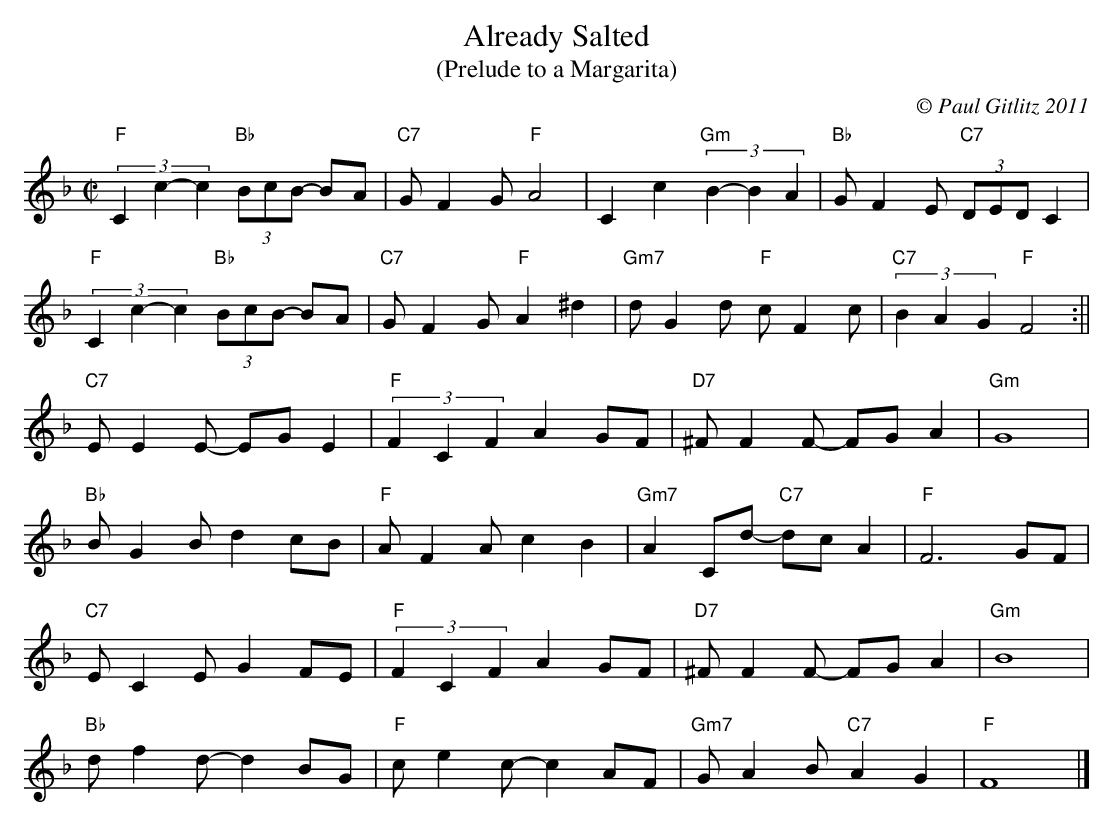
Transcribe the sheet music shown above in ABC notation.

X:1
T:Already Salted
T:(Prelude to a Margarita)
M:C|
L:1/8
C:© Paul Gitlitz 2011
K:F
"F" (3C2c2-c2 "Bb"(3BcB- BA|"C7"GF2G "F"A4|C2c2"Gm"(3B2-B2A2|"Bb"GF2E "C7"(3DED C2|!
"F" (3C2c2-c2"Bb"(3BcB- BA|"C7"GF2G "F"A2^d2|"Gm7"dG2d "F"cF2c|"C7"(3B2A2G2 "F"F4:||!
"C7"EE2E- EGE2|"F"(3F2C2F2 A2GF|"D7"^FF2F- FGA2|"Gm"G8|!
"Bb"BG2B d2cB|"F"AF2A c2B2|"Gm7"A2Cd- "C7"dcA2|"F"F6GF|!
"C7"EC2E G2FE|"F"(3F2C2F2 A2GF|"D7"^FF2F- FGA2|"Gm"B8|!
"Bb"df2d- d2BG|"F"ce2c-c2AF|"Gm7"GA2B- "C7"A2G2|"F"F8|]
